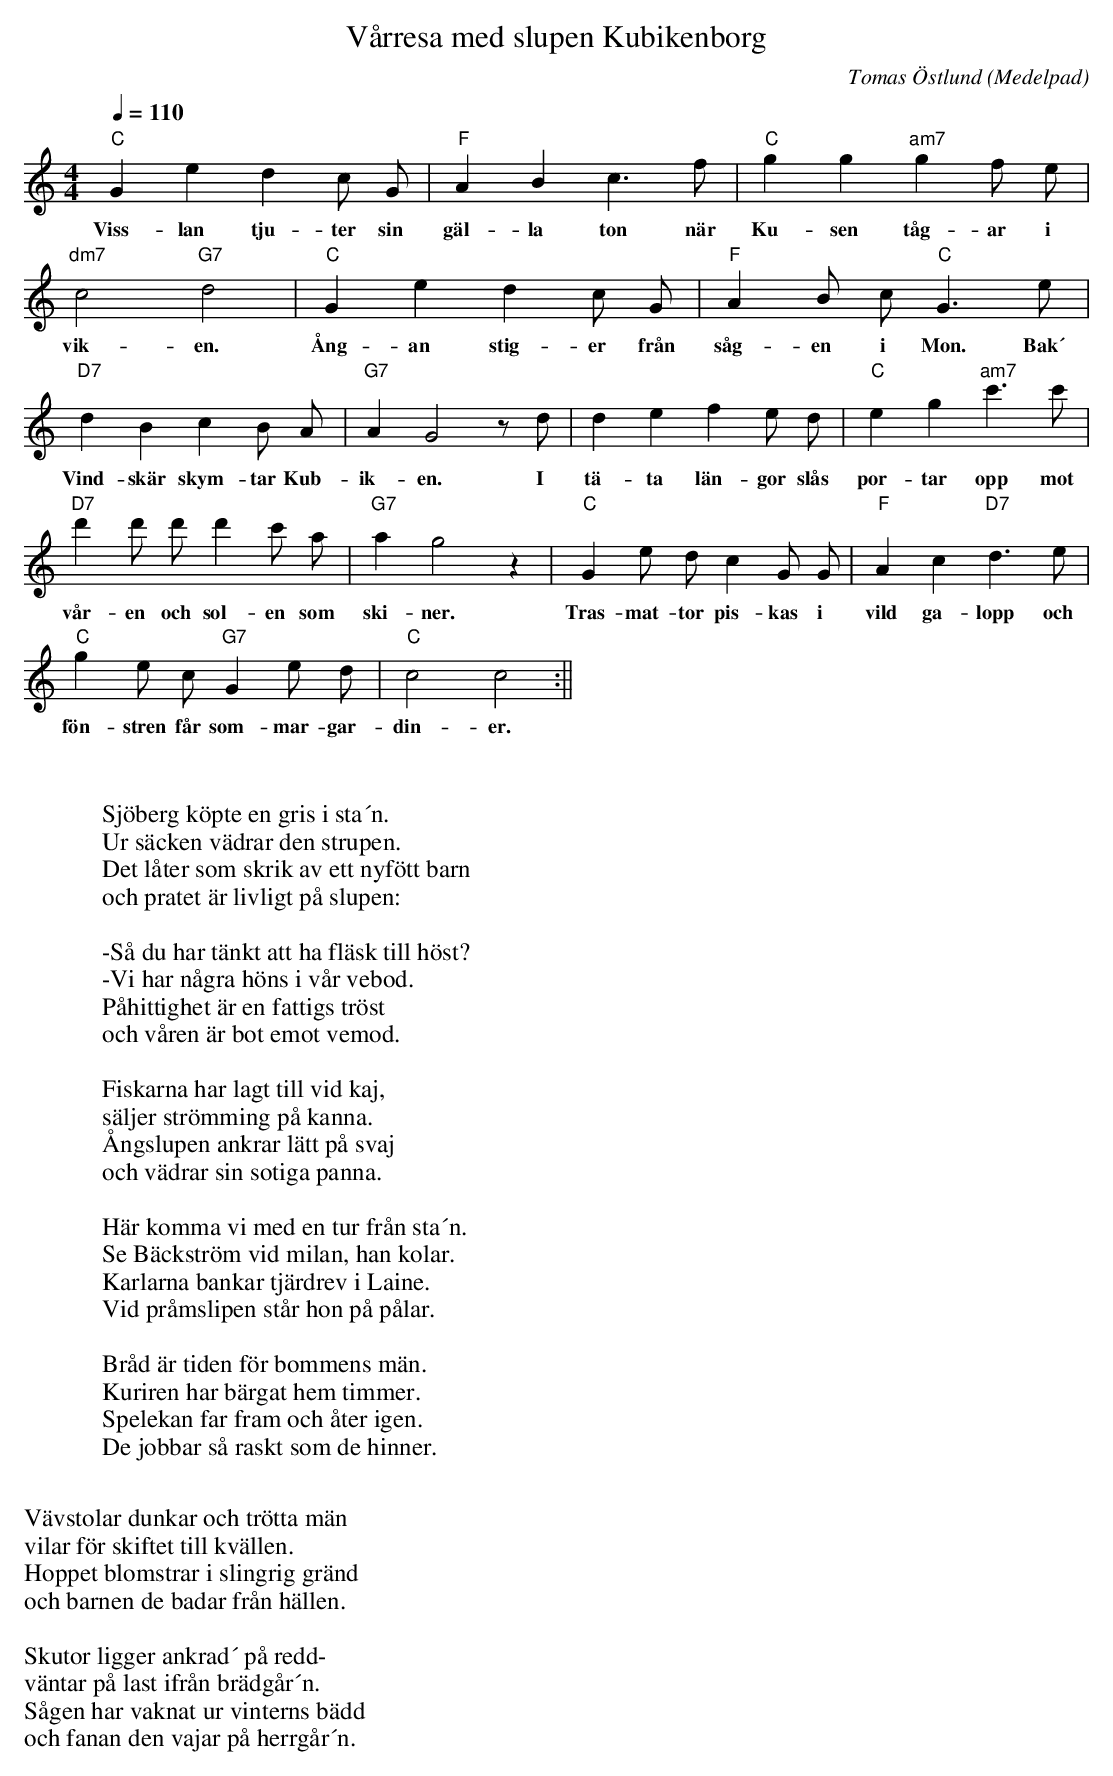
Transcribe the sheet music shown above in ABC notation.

X:1
T:Vårresa med slupen Kubikenborg
C:Tomas Östlund
O:Medelpad
M:4/4
L:1/4
Q:1/4=110
K:C
"C"G e d c/2 G/2|"F" A B c> f |"C" g g"am7" g f/2 e/2| "dm7"c2 "G7"d2 | "C"G e d c/2 G/2 | "F"A B/2 c/2 "C"G> e |
w:Viss-lan tju-ter sin gäl-la ton när Ku-sen tåg-ar i vik-en. Ång-an stig-er från såg-en i Mon. Bak´
"D7"d B c B/2 A/2 | "G7"A G2 z/2 d/2| d e f e/2 d/2| "C"e g "am7"c'> c' |
w:Vind-skär skym-tar Kub-ik-en. I tä-ta län-gor slås por-tar opp mot
"D7"d' d'/2 d'/2 d' c'/2 a/2| "G7"a g2 z | "C"G e/2 d/2 c G/2 G/2 |"F"A c "D7"d> e |
w:vår-en och sol-en som ski-ner. Tras-mat-tor pis-kas i vild ga-lopp och
"C"g e/2 c/2 "G7"G e/2 d/ | "C"c2 c2 :||
w:fön-stren får som-mar-gar-din-er.
W:
W:
W:Sjöberg köpte en gris i sta´n.
W:Ur säcken vädrar den strupen.
W:Det låter som skrik av ett nyfött barn
W:och pratet är livligt på slupen:
W:
W:-Så du har tänkt att ha fläsk till höst?
W:-Vi har några höns i vår vebod.
W:Påhittighet är en fattigs tröst
W:och våren är bot emot vemod.
W:
W:Fiskarna har lagt till vid kaj,
W:säljer strömming på kanna.
W:Ångslupen ankrar lätt på svaj
W:och vädrar sin sotiga panna.
W:
W:Här komma vi med en tur från sta´n.
W:Se Bäckström vid milan, han kolar.
W:Karlarna bankar tjärdrev i Laine.
W:Vid pråmslipen står hon på pålar.
W:
W:Bråd är tiden för bommens män.
W:Kuriren har bärgat hem timmer.
W:Spelekan far fram och åter igen.
W:De jobbar så raskt som de hinner.
W:
W:Vävstolar dunkar och trötta män
W:vilar för skiftet till kvällen.
W:Hoppet blomstrar i slingrig gränd
W:och barnen de badar från hällen.
W:
W:Skutor ligger ankrad´ på redd-
W:väntar på last ifrån brädgår´n.
W:Sågen har vaknat ur vinterns bädd
W:och fanan den vajar på herrgår´n.
W:
